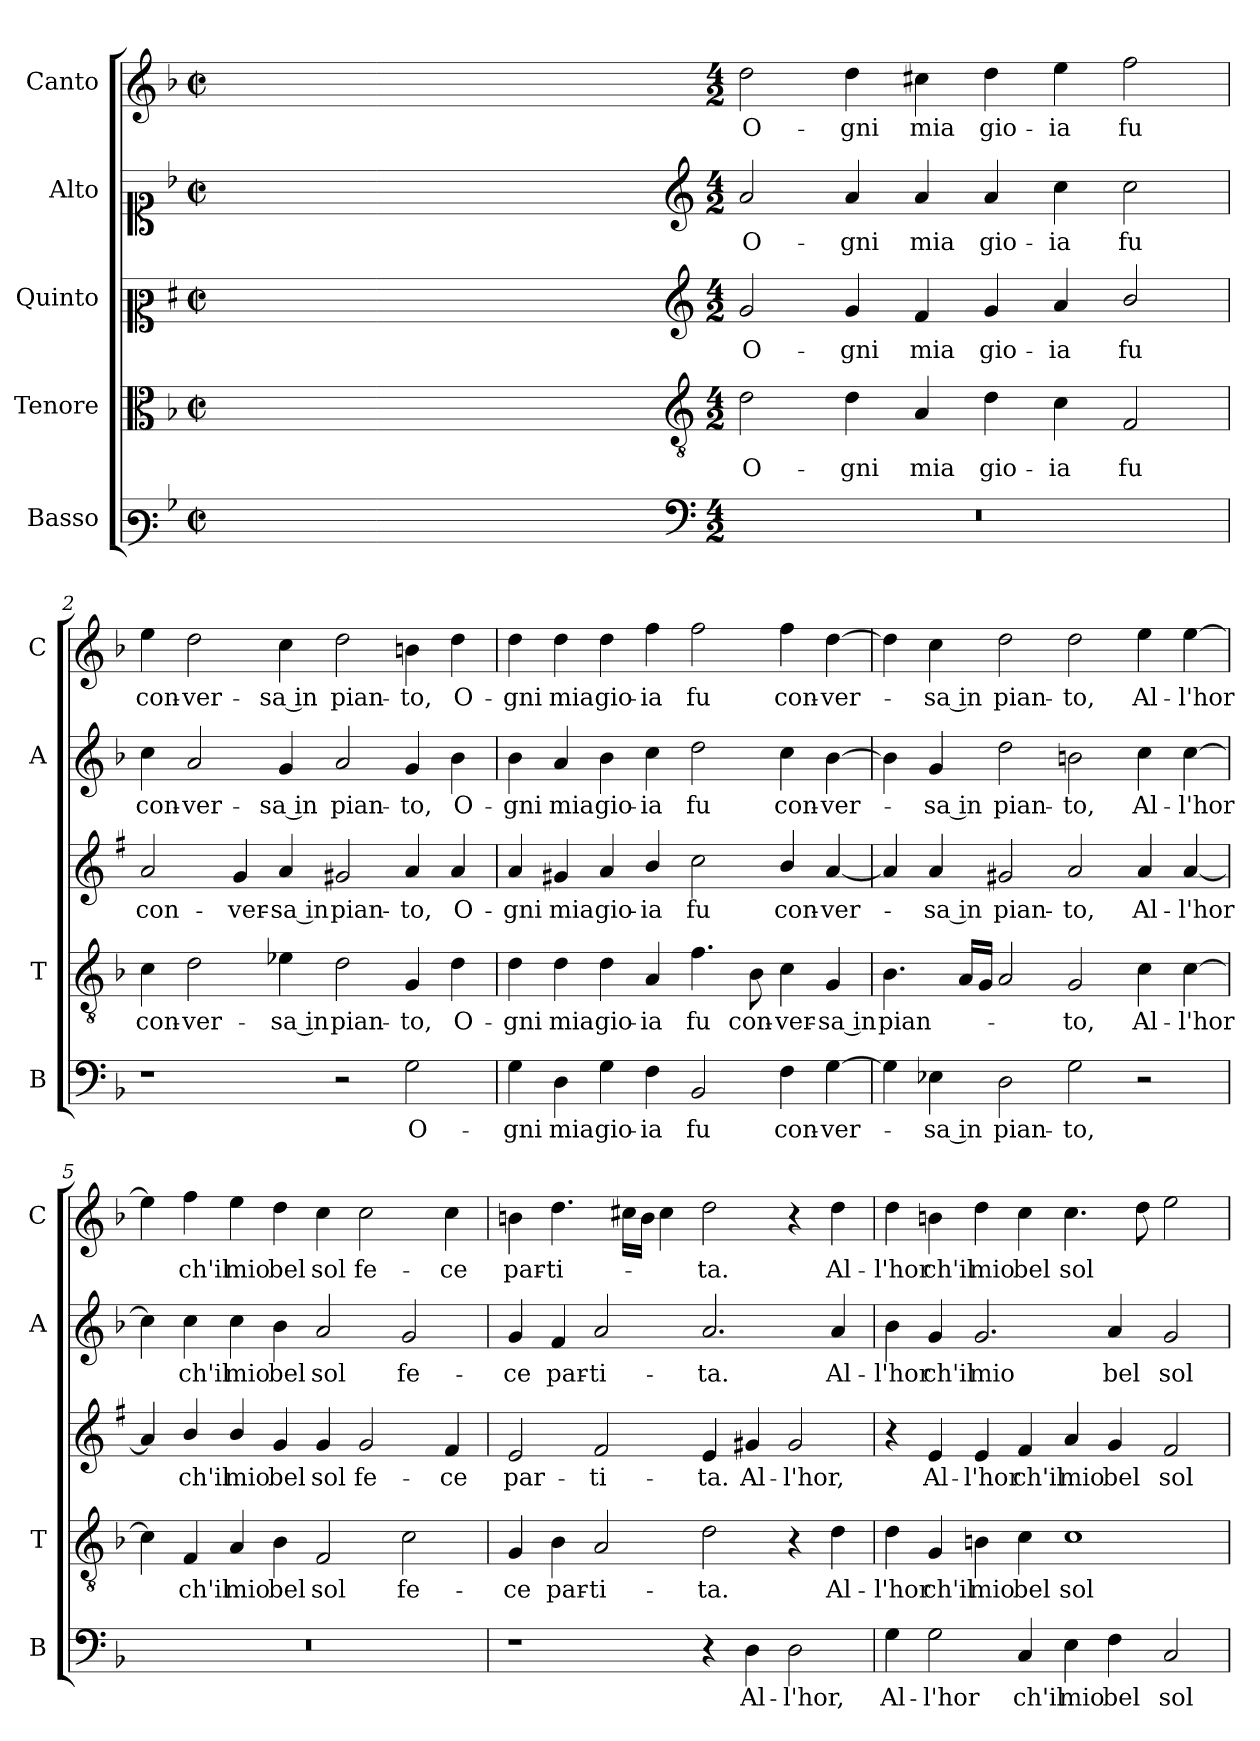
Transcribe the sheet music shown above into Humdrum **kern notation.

**kern	**text	**kern	**text	**kern	**text	**kern	**text	**kern	**text
*part5	*part5	*part4	*part4	*part3	*part3	*part2	*part2	*part1	*part1
*staff5	*staff5	*staff4	*staff4	*staff3	*staff3	*staff2	*staff2	*staff1	*staff1
*I"Basso	*	*I"Tenore	*	*I"Quinto	*	*I"Alto	*	*I"Canto	*
*I'B	*	*I'T	*	*	*	*I'A	*	*I'C	*
*clefF3	*	*clefC3	*	*clefC2	*	*clefC1	*	*clefG2	*
*	*	*	*	*ITrd1c2	*	*	*	*	*
*k[b-]	*	*k[b-]	*	*k[b-]	*	*k[b-]	*	*k[b-]	*
*F:	*	*F:	*	*F:	*	*F:	*	*F:	*
*M2/2	*	*M2/2	*	*M2/2	*	*M2/2	*	*M2/2	*
*met(c|)	*	*met(c|)	*	*met(c|)	*	*met(c|)	*	*met(c|)	*
=	=	=	=	=	=	=	=	=	=
1ryy	.	1ryy	.	1ryy	.	1ryy	.	1ryy	.
=1X-	=1X-	=1X-	=1X-	=1X-	=1X-	=1X-	=1X-	=1X-	=1X-
4ryy	.	4ryy	.	4ryy	.	4ryy	.	4ryy	.
4ryy	.	4ryy	.	4ryy	.	4ryy	.	4ryy	.
4ryy	.	4ryy	.	4ryy	.	4ryy	.	4ryy	.
4ryy	.	4ryy	.	4ryy	.	4ryy	.	4ryy	.
=1-	=1-	=1-	=1-	=1-	=1-	=1-	=1-	=1-	=1-
*clefF4	*	*clefGv2	*	*clefG2	*	*clefG2	*	*	*
*M4/2	*	*M4/2	*	*M4/2	*	*M4/2	*	*M4/2	*
!	!	!	!LO:LY:b	!	!LO:LY:b	!	!LO:LY:b	!	!LO:LY:b
0r	.	2d\	O-	2f/	O-	2a/	O-	2dd\	O-
!	!	!	!LO:LY:b	!	!LO:LY:b	!	!LO:LY:b	!	!LO:LY:b
.	.	4d\	-gni	4f/	-gni	4a/	-gni	4dd\	-gni
!	!	!	!LO:LY:b	!	!LO:LY:b	!	!LO:LY:b	!	!LO:LY:b
.	.	4A/	mia	4e/	mia	4a/	mia	4cc#X\	mia
!	!	!	!LO:LY:b	!	!LO:LY:b	!	!LO:LY:b	!	!LO:LY:b
.	.	4d\	gio-	4f/	gio-	4a/	gio-	4dd\	gio-
!	!	!	!LO:LY:b	!	!LO:LY:b	!	!LO:LY:b	!	!LO:LY:b
.	.	4c\	-ia	4g/	-ia	4cc\	-ia	4ee\	-ia
!	!	!	!LO:LY:b	!	!LO:LY:b	!	!LO:LY:b	!	!LO:LY:b
.	.	2F/	fu	2a/	fu	2cc\	fu	2ff\	fu
=2	=2	=2	=2	=2	=2	=2	=2	=2	=2
!	!	!	!LO:LY:b	!	!LO:LY:b	!	!LO:LY:b	!	!LO:LY:b
1r	.	4c\	con-	2g/	con-	4cc\	con-	4ee\	con-
!	!	!	!LO:LY:b	!	!	!	!LO:LY:b	!	!LO:LY:b
.	.	2d\	-ver-	.	.	2a/	-ver-	2dd\	-ver-
!	!	!	!	!	!LO:LY:b	!	!	!	!
.	.	.	.	4f/	-ver-	.	.	.	.
!	!	!	!LO:LY:b	!	!LO:LY:b	!	!LO:LY:b	!	!LO:LY:b
.	.	4e-X\	-sa in	4g/	-sa in	4g/	-sa in	4cc\	-sa in
!	!	!	!LO:LY:b	!	!LO:LY:b	!	!LO:LY:b	!	!LO:LY:b
2r	.	2d\	pian-	2f#X/	pian-	2a/	pian-	2dd\	pian-
!	!LO:LY:b	!	!LO:LY:b	!	!LO:LY:b	!	!LO:LY:b	!	!LO:LY:b
2G\	O-	4G/	-to,	4g/	-to,	4g/	-to,	4bn\	-to,
!	!	!	!LO:LY:b	!	!LO:LY:b	!	!LO:LY:b	!	!LO:LY:b
.	.	4d\	O-	4g/	O-	4b-\	O-	4dd\	O-
=3	=3	=3	=3	=3	=3	=3	=3	=3	=3
!	!LO:LY:b	!	!LO:LY:b	!	!LO:LY:b	!	!LO:LY:b	!	!LO:LY:b
4G\	-gni	4d\	-gni	4g/	-gni	4b-\	-gni	4dd\	-gni
!	!LO:LY:b	!	!LO:LY:b	!	!LO:LY:b	!	!LO:LY:b	!	!LO:LY:b
4D\	mia	4d\	mia	4f#X/	mia	4a/	mia	4dd\	mia
!	!LO:LY:b	!	!LO:LY:b	!	!LO:LY:b	!	!LO:LY:b	!	!LO:LY:b
4G\	gio-	4d\	gio-	4g/	gio-	4b-\	gio-	4dd\	gio-
!	!LO:LY:b	!	!LO:LY:b	!	!LO:LY:b	!	!LO:LY:b	!	!LO:LY:b
4F\	-ia	4A/	-ia	4a/	-ia	4cc\	-ia	4ff\	-ia
!	!LO:LY:b	!	!LO:LY:b	!	!LO:LY:b	!	!LO:LY:b	!	!LO:LY:b
2BB-/	fu	4.f\	fu	2b-\	fu	2dd\	fu	2ff\	fu
!	!	!	!LO:LY:b	!	!	!	!	!	!
.	.	8B-\	con-	.	.	.	.	.	.
!	!LO:LY:b	!	!LO:LY:b	!	!LO:LY:b	!	!LO:LY:b	!	!LO:LY:b
4F\	con-	4c\	-ver-	4a/	con-	4cc\	con-	4ff\	con-
!	!LO:LY:b	!	!LO:LY:b	!	!LO:LY:b	!	!LO:LY:b	!	!LO:LY:b
[4G\	-ver-	4G/	-sa in	[4g/	-ver-	[4b-\	-ver-	[4dd\	-ver-
!!LO:LB:g=z
=4	=4	=4	=4	=4	=4	=4	=4	=4	=4
!	!	!	!LO:LY:b	!	!	!	!	!	!
4G\]	.	4.B-\	pian-	4g/]	.	4b-\]	.	4dd\]	.
!	!LO:LY:b	!	!	!	!LO:LY:b	!	!LO:LY:b	!	!LO:LY:b
4E-X\	-sa in	.	.	4g/	-sa in	4g/	-sa in	4cc\	-sa in
.	.	16A/LL	.	.	.	.	.	.	.
.	.	16G/JJ	.	.	.	.	.	.	.
!	!LO:LY:b	!	!	!	!LO:LY:b	!	!LO:LY:b	!	!LO:LY:b
2D\	pian-	2A/	.	2f#X/	pian-	2dd\	pian-	2dd\	pian-
!	!LO:LY:b	!	!LO:LY:b	!	!LO:LY:b	!	!LO:LY:b	!	!LO:LY:b
2G\	-to,	2G/	-to,	2g/	-to,	2bn\	-to,	2dd\	-to,
!	!	!	!LO:LY:b	!	!LO:LY:b	!	!LO:LY:b	!	!LO:LY:b
2r	.	4c\	Al-	4g/	Al-	4cc\	Al-	4ee\	Al-
!	!	!	!LO:LY:b	!	!LO:LY:b	!	!LO:LY:b	!	!LO:LY:b
.	.	[4c\	-l'hor	[4g/	-l'hor	[4cc\	-l'hor	[4ee\	-l'hor
=5	=5	=5	=5	=5	=5	=5	=5	=5	=5
0r	.	4c\]	.	4g/]	.	4cc\]	.	4ee\]	.
!	!	!	!LO:LY:b	!	!LO:LY:b	!	!LO:LY:b	!	!LO:LY:b
.	.	4F/	ch'il	4a/	ch'il	4cc\	ch'il	4ff\	ch'il
!	!	!	!LO:LY:b	!	!LO:LY:b	!	!LO:LY:b	!	!LO:LY:b
.	.	4A/	mio	4a/	mio	4cc\	mio	4ee\	mio
!	!	!	!LO:LY:b	!	!LO:LY:b	!	!LO:LY:b	!	!LO:LY:b
.	.	4B-\	bel	4f/	bel	4b-\	bel	4dd\	bel
!	!	!	!LO:LY:b	!	!LO:LY:b	!	!LO:LY:b	!	!LO:LY:b
.	.	2F/	sol	4f/	sol	2a/	sol	4cc\	sol
!	!	!	!	!	!LO:LY:b	!	!	!	!LO:LY:b
.	.	.	.	2f/	fe-	.	.	2cc\	fe-
!	!	!	!LO:LY:b	!	!	!	!LO:LY:b	!	!
.	.	2c\	fe-	.	.	2g/	fe-	.	.
!	!	!	!	!	!LO:LY:b	!	!	!	!LO:LY:b
.	.	.	.	4e/	-ce	.	.	4cc\	-ce
=6	=6	=6	=6	=6	=6	=6	=6	=6	=6
!	!	!	!LO:LY:b	!	!LO:LY:b	!	!LO:LY:b	!	!LO:LY:b
1r	.	4G/	-ce	2d/	par-	4g/	-ce	4bn\	par-
!	!	!	!LO:LY:b	!	!	!	!LO:LY:b	!	!LO:LY:b
.	.	4B-\	par-	.	.	4f/	par-	4.dd\	-ti-
!	!	!	!LO:LY:b	!	!LO:LY:b	!	!LO:LY:b	!	!
.	.	2A/	-ti-	2e/	-ti-	2a/	-ti-	.	.
.	.	.	.	.	.	.	.	16cc#X\LL	.
.	.	.	.	.	.	.	.	16b\JJ	.
.	.	.	.	.	.	.	.	4cc#\	.
!	!	!	!LO:LY:b	!	!LO:LY:b	!	!LO:LY:b	!	!LO:LY:b
4r	.	2d\	-ta.	4d/	-ta.	2.a/	-ta.	2dd\	-ta.
!	!LO:LY:b	!	!	!	!LO:LY:b	!	!	!	!
4D\	Al-	.	.	4f#X/	Al-	.	.	.	.
!	!LO:LY:b	!	!	!	!LO:LY:b	!	!	!	!
2D\	-l'hor,	4r	.	2f#/	-l'hor,	.	.	4r	.
!	!	!	!LO:LY:b	!	!	!	!LO:LY:b	!	!LO:LY:b
.	.	4d\	Al-	.	.	4a/	Al-	4dd\	Al-
!!LO:PB:g=z
=7	=7	=7	=7	=7	=7	=7	=7	=7	=7
!	!LO:LY:b	!	!LO:LY:b	!	!	!	!LO:LY:b	!	!LO:LY:b
4G\	Al-	4d\	-l'hor	4r	.	4b-\	-l'hor	4dd\	-l'hor
!	!LO:LY:b	!	!LO:LY:b	!	!LO:LY:b	!	!LO:LY:b	!	!LO:LY:b
2G\	-l'hor	4G/	ch'il	4d/	Al-	4g/	ch'il	4bn\	ch'il
!	!	!	!LO:LY:b	!	!LO:LY:b	!	!LO:LY:b	!	!LO:LY:b
.	.	4Bn\	mio	4d/	-l'hor	2.g/	mio	4dd\	mio
!	!LO:LY:b	!	!LO:LY:b	!	!LO:LY:b	!	!	!	!LO:LY:b
4C/	ch'il	4c\	bel	4e/	ch'il	.	.	4cc\	bel
!	!LO:LY:b	!	!LO:LY:b	!	!LO:LY:b	!	!	!	!LO:LY:b
4E\	mio	1c	sol	4g/	mio	.	.	4.cc\	sol
!	!LO:LY:b	!	!	!	!LO:LY:b	!	!LO:LY:b	!	!
4F\	bel	.	.	4f/	bel	4a/	bel	.	.
.	.	.	.	.	.	.	.	8dd\	.
!	!LO:LY:b	!	!	!	!LO:LY:b	!	!LO:LY:b	!	!
2C/	sol	.	.	2e/	sol	2g/	sol	2ee\	.
=	=	=	=	=	=	=	=	=	=
*-	*-	*-	*-	*-	*-	*-	*-	*-	*-
